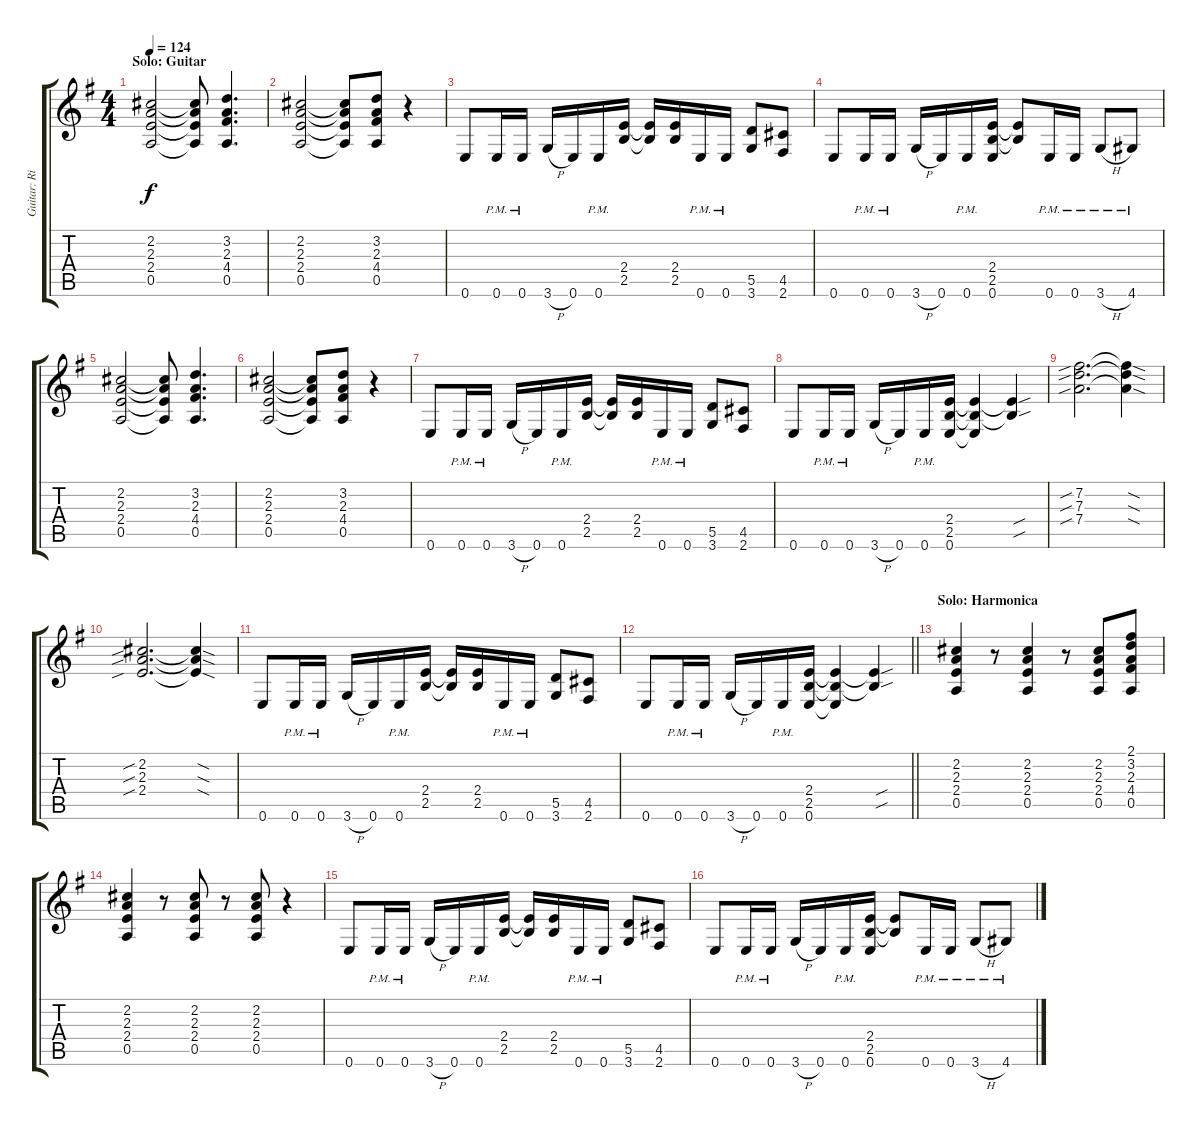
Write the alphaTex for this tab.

\track ("Guitar: Ricky" "Guitar: Ri") {instrument distortionguitar}
\staff {score tabs}
\tuning (E4 B3 G3 D3 A2 E2) {hide}
\ts (4 4)
\section ("" "Solo: Guitar")
\tempo 124
\clef g2
\ks g
(2.2 2.3 2.4 0.5).2{dy f} (2.2{t} 2.3{t} 2.4{t} 0.5{t}).8 (3.2 2.3 4.4 0.5).4{d} |
(2.2 2.3 2.4 0.5).2 (2.2{t} 2.3{t} 2.4{t} 0.5{t}).8 (3.2 2.3 4.4 0.5).8 r.4 |
0.6.8 0.6{pm}.16 0.6{pm}.16 3.6{h}.16 0.6.16 0.6{pm}.16 (2.4 2.5).16 (2.4{t} 2.5{t}).16 (2.4 2.5).16 0.6{pm}.16 0.6{pm}.16 (5.5 3.6).8 (4.5 2.6).8 |
0.6.8 0.6{pm}.16 0.6{pm}.16 3.6{h}.16 0.6.16 0.6{pm}.16 (2.4 2.5 0.6).16 (2.4{t} 2.5{t}).8 0.6{pm}.16 0.6{pm}.16 3.6{h pm}.8 4.6{pm}.8 |
(2.2 2.3 2.4 0.5).2 (2.2{t} 2.3{t} 2.4{t} 0.5{t}).8 (3.2 2.3 4.4 0.5).4{d} |
(2.2 2.3 2.4 0.5).2 (2.2{t} 2.3{t} 2.4{t} 0.5{t}).8 (3.2 2.3 4.4 0.5).8 r.4 |
0.6.8 0.6{pm}.16 0.6{pm}.16 3.6{h}.16 0.6.16 0.6{pm}.16 (2.4 2.5).16 (2.4{t} 2.5{t}).16 (2.4 2.5).16 0.6{pm}.16 0.6{pm}.16 (5.5 3.6).8 (4.5 2.6).8 |
0.6.8 0.6{pm}.16 0.6{pm}.16 3.6{h}.16 0.6.16 0.6{pm}.16 (2.4 2.5 0.6).16 (2.4{t} 2.5{t} 0.6{t}).4 (2.4{sou t} 2.5{sou t}).4 |
(7.2{sib} 7.3{sib} 7.4{sib}).2{d} (7.2{sod t} 7.3{sod t} 7.4{sod t}).4 |
(2.2{sib} 2.3{sib} 2.4{sib}).2{d} (2.2{sod t} 2.3{sod t} 2.4{sod t}).4 |
0.6.8 0.6{pm}.16 0.6{pm}.16 3.6{h}.16 0.6.16 0.6{pm}.16 (2.4 2.5).16 (2.4{t} 2.5{t}).16 (2.4 2.5).16 0.6{pm}.16 0.6{pm}.16 (5.5 3.6).8 (4.5 2.6).8 |
\barLineRight lightlight
0.6.8 0.6{pm}.16 0.6{pm}.16 3.6{h}.16 0.6.16 0.6{pm}.16 (2.4 2.5 0.6).16 (2.4{t} 2.5{t} 0.6{t}).4 (2.4{sou t} 2.5{sou t}).4 |
\section ("" "Solo: Harmonica")
(2.2 2.3 2.4 0.5).4 r.8 (2.2 2.3 2.4 0.5).4 r.8 (2.2 2.3 2.4 0.5).8 (2.1 3.2 2.3 4.4 0.5).8 |
(2.2 2.3 2.4 0.5).4 r.8 (2.2 2.3 2.4 0.5).8 r.8 (2.2 2.3 2.4 0.5).8 r.4 |
0.6.8 0.6{pm}.16 0.6{pm}.16 3.6{h}.16 0.6.16 0.6{pm}.16 (2.4 2.5).16 (2.4{t} 2.5{t}).16 (2.4 2.5).16 0.6{pm}.16 0.6{pm}.16 (5.5 3.6).8 (4.5 2.6).8 |
0.6.8 0.6{pm}.16 0.6{pm}.16 3.6{h}.16 0.6.16 0.6{pm}.16 (2.4 2.5 0.6).16 (2.4{t} 2.5{t}).8 0.6{pm}.16 0.6{pm}.16 3.6{h pm}.8 4.6{pm}.8
